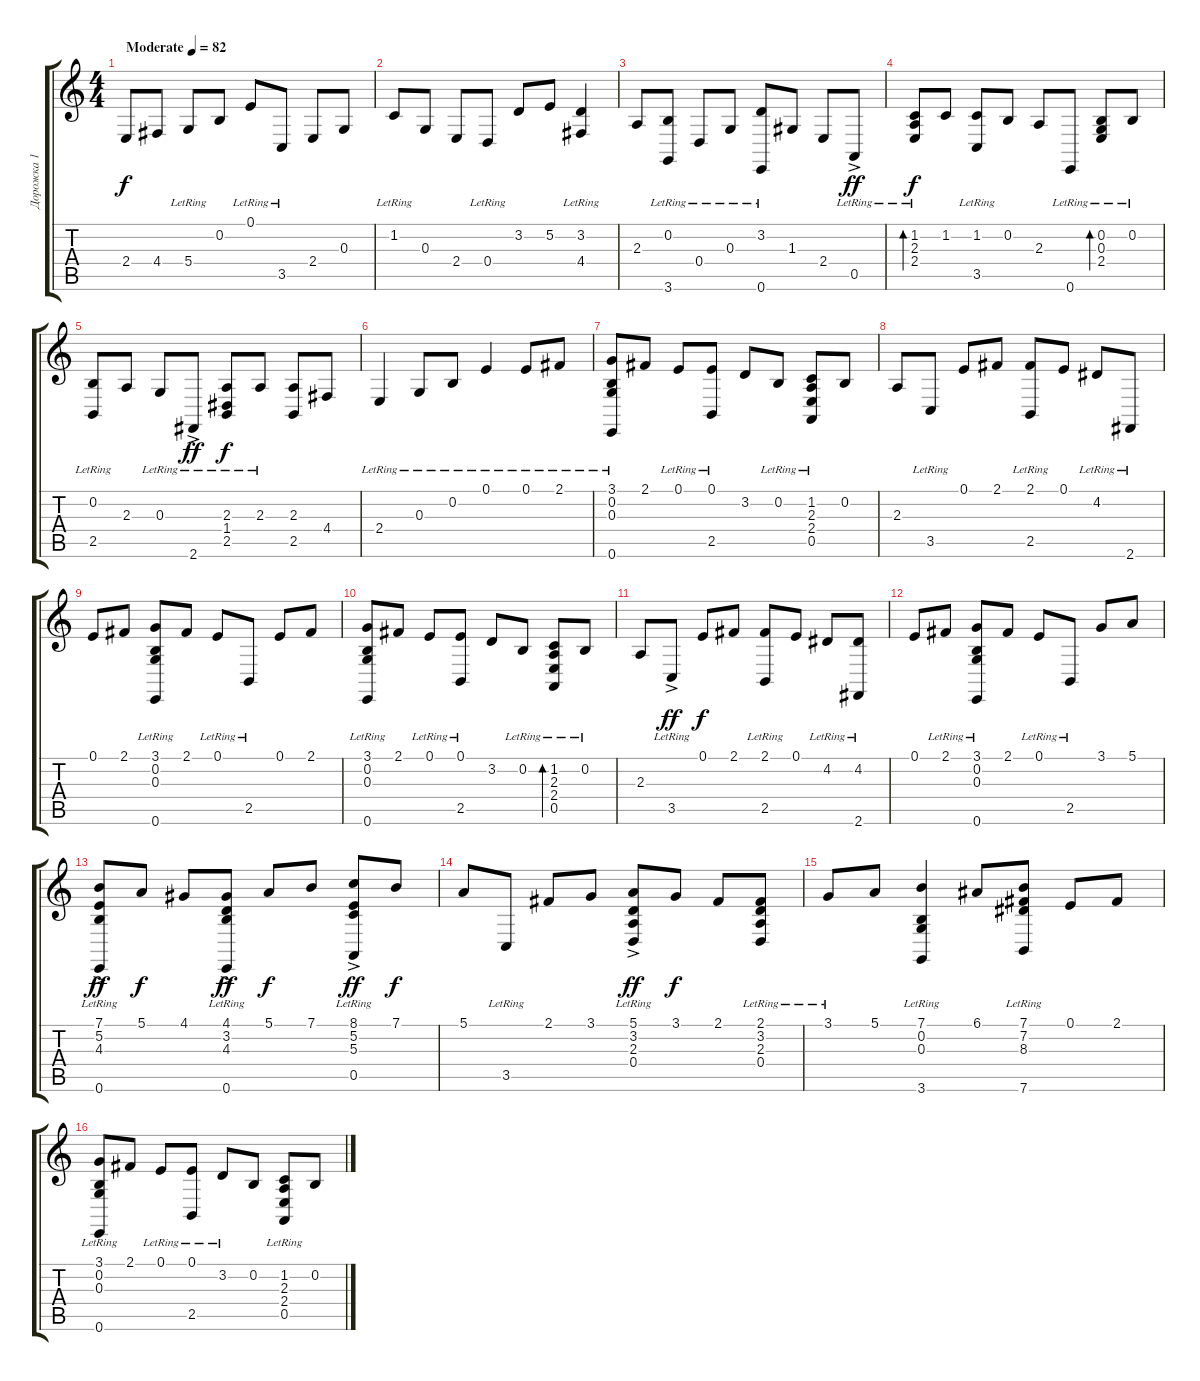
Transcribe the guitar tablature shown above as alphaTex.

\track ("Дорожка 1" "Дорожка 1") {instrument acousticgrandpiano}
\staff {score tabs}
\tuning (E4 B3 G3 D3 A2 E2) {hide}
\ts (4 4)
\tempo (82 "Moderate")
\clef g2
\ks c
2.4.8{dy f instrument acousticgrandpiano} 4.4.8 5.4{lr}.8 0.2.8 0.1{lr}.8 3.5{lr}.8 2.4.8 0.3.8 |
1.2{lr}.8 0.3.8 2.4.8 0.4{lr}.8 3.2.8 5.2.8 (3.2{lr} 4.4{lr}).4 |
2.3.8 (0.2{lr} 3.6{lr}).8 0.4{lr}.8 0.3{lr}.8 (3.2{lr} 0.6{lr}).8 1.3.8 2.4.8 0.5{ac lr}.8{dy ff} |
(1.2{lr} 2.3{lr} 2.4{lr}).8{bd 60 dy f} 1.2.8 (1.2 3.5{lr}).8 0.2.8 2.3.8 0.6{lr}.8 (0.2{lr} 0.3{lr} 2.4{lr}).8{bd 60} 0.2{lr}.8 |
(0.2{lr} 2.5{lr}).8 2.3.8 0.3{lr}.8 2.6{ac lr}.8{dy ff} (2.3{lr} 1.4{lr} 2.5{lr}).8{dy f} 2.3{lr}.8 (2.3 2.5).8 4.4.8 |
2.4{lr}.4 0.3{lr}.8 0.2{lr}.8 0.1{lr}.4 0.1{lr}.8 2.1{lr}.8 |
(3.1{lr} 0.2{lr} 0.3{lr} 0.6{lr}).8 2.1.8 0.1{lr}.8 (0.1{lr} 2.5{lr}).8 3.2.8 0.2{lr}.8 (1.2{lr} 2.3{lr} 2.4{lr} 0.5{lr}).8 0.2.8 |
2.3.8 3.5{lr}.8 0.1.8 2.1.8 (2.1{lr} 2.5{lr}).8 0.1.8 4.2{lr}.8 2.6{lr}.8 |
0.1.8 2.1.8 (3.1{lr} 0.2{lr} 0.3{lr} 0.6{lr}).8 2.1.8 0.1{lr}.8 2.5{lr}.8 0.1.8 2.1.8 |
(3.1{lr} 0.2{lr} 0.3{lr} 0.6{lr}).8 2.1.8 0.1{lr}.8 (0.1{lr} 2.5{lr}).8 3.2.8 0.2{lr}.8 (1.2{lr} 2.3{lr} 2.4{lr} 0.5{lr}).8{bd 60} 0.2{lr}.8 |
2.3.8 3.5{ac lr}.8{dy ff} 0.1.8{dy f} 2.1.8 (2.1{lr} 2.5{lr}).8 0.1.8 4.2{lr}.8 (4.2{lr} 2.6{lr}).8 |
0.1.8 2.1{lr}.8 (3.1{lr} 0.2{lr} 0.3{lr} 0.6{lr}).8 2.1.8 0.1{lr}.8 2.5{lr}.8 3.1.8 5.1.8 |
(7.1{ac} 5.2{lr} 4.3{lr} 0.6{lr}).8{dy ff} 5.1.8{dy f} 4.1.8 (4.1{ac lr} 3.2{lr} 4.3{lr} 0.6{lr}).8{dy ff} 5.1.8{dy f} 7.1.8 (8.1{ac} 5.2{lr} 5.3{lr} 0.5{lr}).8{dy ff} 7.1.8{dy f} |
5.1.8 3.5{lr}.8 2.1.8 3.1.8 (5.1{ac} 3.2{lr} 2.3{lr} 0.4{lr}).8{dy ff} 3.1.8{dy f} 2.1.8 (2.1{lr} 3.2{lr} 2.3{lr} 0.4{lr}).8 |
3.1{lr}.8 5.1.8 (7.1{lr} 0.2{lr} 0.3{lr} 3.6{lr}).4 6.1.8 (7.1{lr} 7.2{lr} 8.3{lr} 7.6{lr}).8 0.1.8 2.1.8 |
(3.1{lr} 0.2{lr} 0.3{lr} 0.6{lr}).8 2.1.8 0.1{lr}.8 (0.1{lr} 2.5{lr}).8 3.2{lr}.8 0.2.8 (1.2{lr} 2.3{lr} 2.4{lr} 0.5{lr}).8 0.2.8
